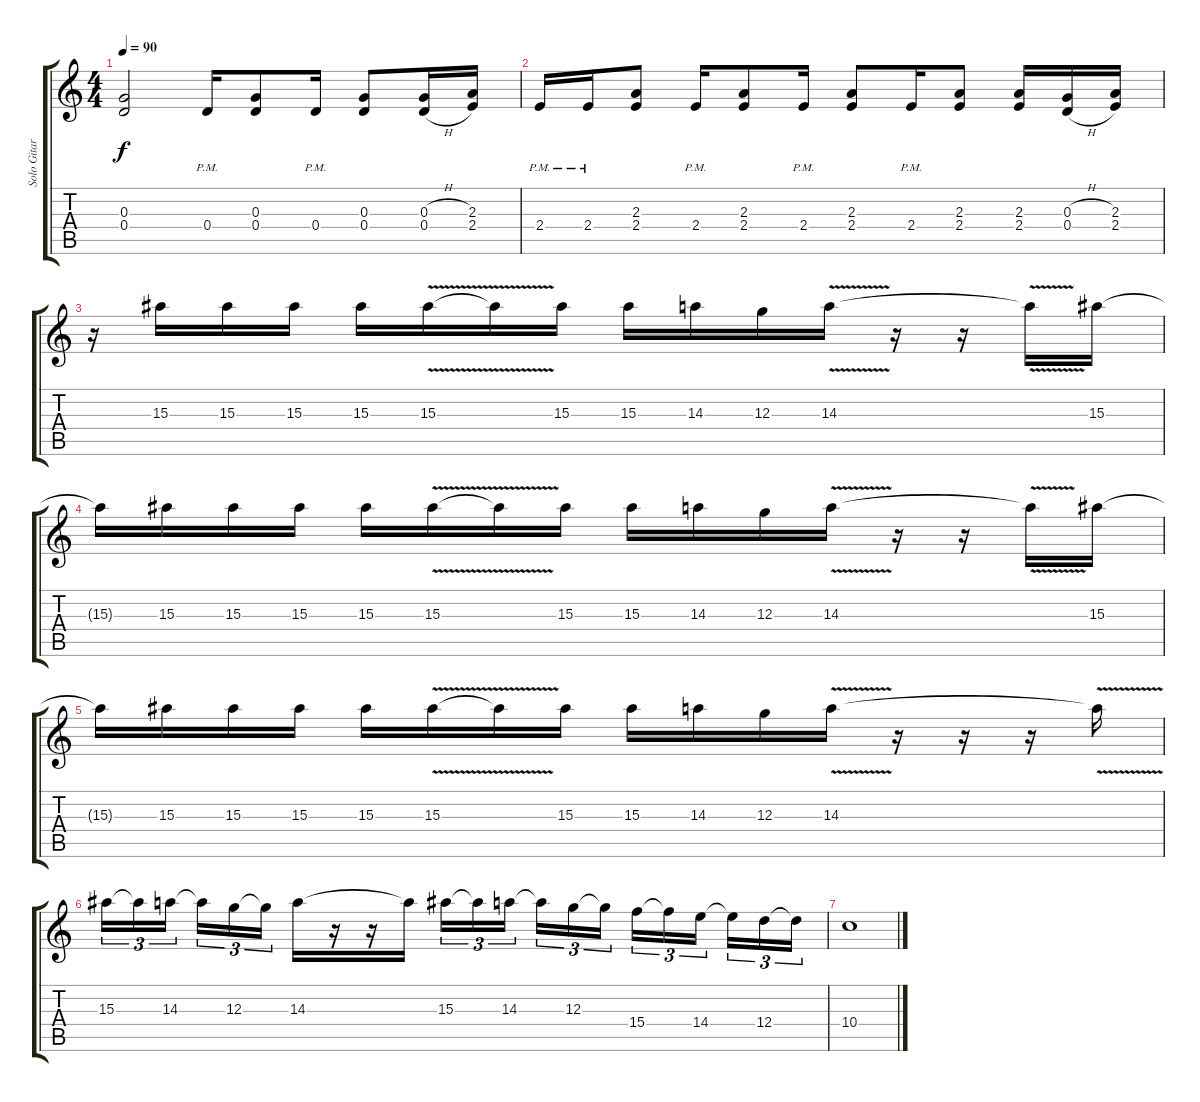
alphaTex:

\track ("Solo Gitarre" "Solo Gitar") {instrument distortionguitar}
\staff {score tabs}
\tuning (E4 B3 G3 D3 A2 E2) {hide}
\ts (4 4)
\tempo 90
\clef g2
\ks c
(0.3 0.4).2{dy f} 0.4{pm}.16 (0.3 0.4).8 0.4{pm}.16 (0.3 0.4).8 (0.3{h} 0.4{h}).16 (2.3 2.4).16 |
2.4{pm}.16 2.4{pm}.16 (2.3 2.4).8 2.4{pm}.16 (2.3 2.4).8 2.4{pm}.16 (2.3 2.4).8 2.4{pm}.16 (2.3 2.4).8 (2.3 2.4).16 (0.3{h} 0.4{h}).16 (2.3 2.4).16 |
r.16 15.3.16 15.3.16 15.3.16 15.3.16 15.3{v}.16 15.3{t}.16 15.3.16 15.3.16 14.3.16 12.3.16 14.3{v}.16 r.16 r.16 14.3{t}.16 15.3.16 |
15.3{t}.16 15.3.16 15.3.16 15.3.16 15.3.16 15.3{v}.16 15.3{t}.16 15.3.16 15.3.16 14.3.16 12.3.16 14.3{v}.16 r.16 r.16 14.3{t}.16 15.3.16 |
15.3{t}.16 15.3.16 15.3.16 15.3.16 15.3.16 15.3{v}.16 15.3{t}.16 15.3.16 15.3.16 14.3.16 12.3.16 14.3{v}.16 r.16 r.16 r.16 14.3{t}.16 |
15.3.16{tu (3 2)} 15.3{t}.16{tu (3 2)} 14.3.16{tu (3 2)} 14.3{t}.16{tu (3 2)} 12.3.16{tu (3 2)} 12.3{t}.16{tu (3 2)} 14.3.16 r.16 r.16 14.3{t}.16 15.3.16{tu (3 2)} 15.3{t}.16{tu (3 2)} 14.3.16{tu (3 2)} 14.3{t}.16{tu (3 2)} 12.3.16{tu (3 2)} 12.3{t}.16{tu (3 2)} 15.4.16{tu (3 2)} 15.4{t}.16{tu (3 2)} 14.4.16{tu (3 2)} 14.4{t}.16{tu (3 2)} 12.4.16{tu (3 2)} 12.4{t}.16{tu (3 2)} |
10.4.1
